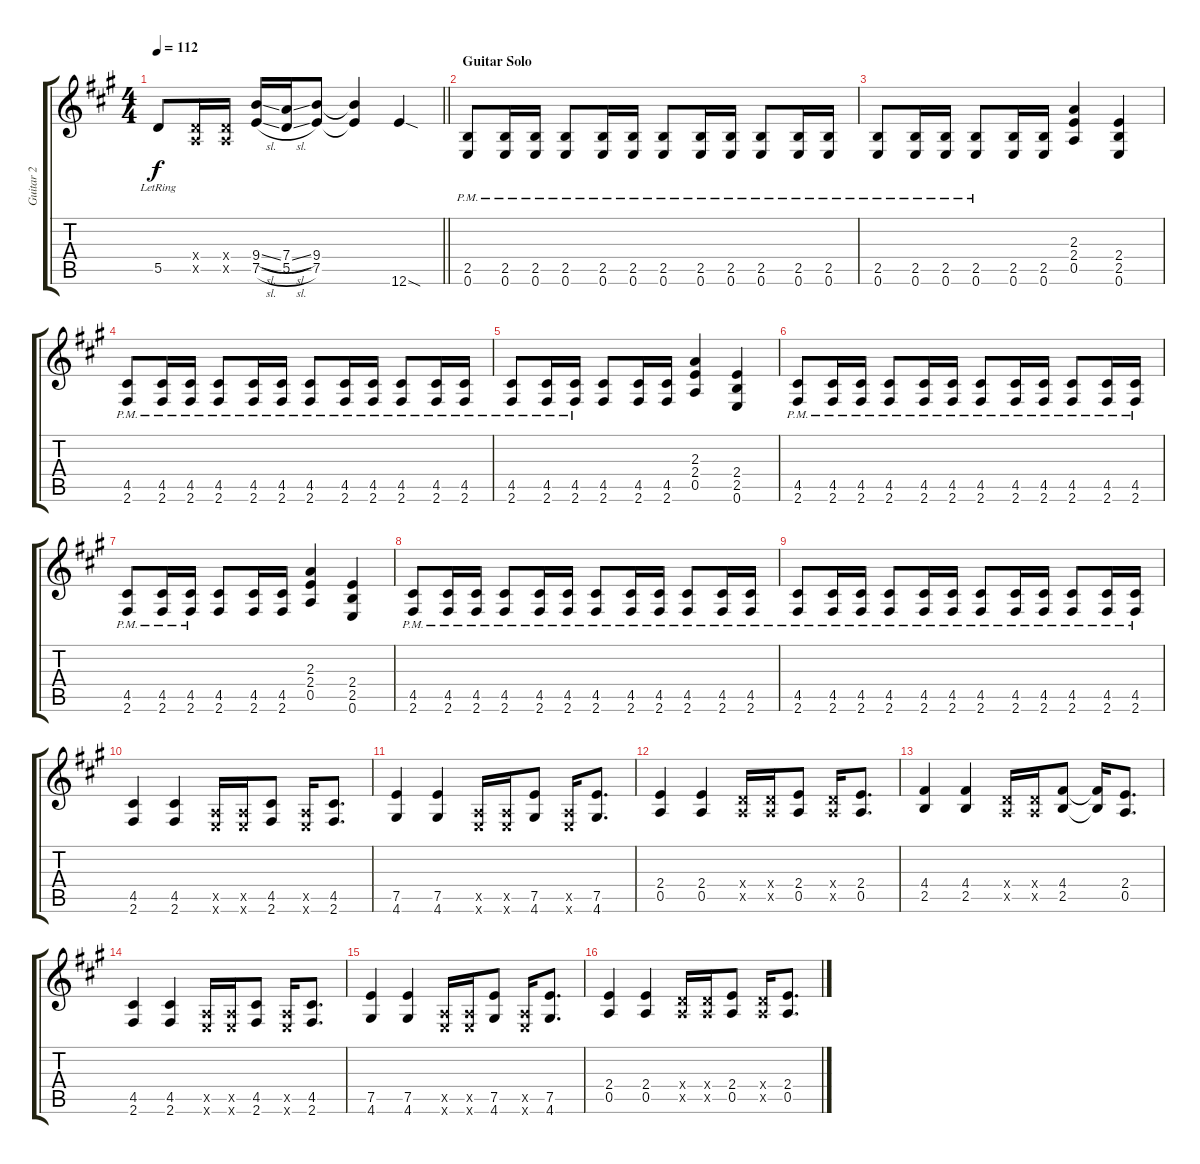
\track ("Guitar 2" "Guitar 2") {instrument distortionguitar}
\staff {score tabs}
\tuning (E4 B3 G3 D3 A2 E2) {hide}
\ts (4 4)
\tempo 112
\clef g2
\barLineRight lightlight
\ks a
5.5{lr}.8{dy f} (0.4{x} 0.5{x}).16 (0.4{x} 0.5{x}).16 (9.4{sl} 7.5{sl}).16 (7.4{sl} 5.5{sl}).16 (9.4 7.5).8 (9.4{t} 7.5{t}).4 12.6{sod}.4 |
\section ("" "Guitar Solo")
(2.5{pm} 0.6{pm}).8 (2.5{pm} 0.6{pm}).16 (2.5{pm} 0.6{pm}).16 (2.5{pm} 0.6{pm}).8 (2.5{pm} 0.6{pm}).16 (2.5{pm} 0.6{pm}).16 (2.5{pm} 0.6{pm}).8 (2.5{pm} 0.6{pm}).16 (2.5{pm} 0.6{pm}).16 (2.5{pm} 0.6{pm}).8 (2.5{pm} 0.6{pm}).16 (2.5{pm} 0.6{pm}).16 |
(2.5{pm} 0.6{pm}).8 (2.5{pm} 0.6{pm}).16 (2.5{pm} 0.6{pm}).16 (2.5{pm} 0.6{pm}).8 (2.5 0.6).16 (2.5 0.6).16 (2.3 2.4 0.5).4 (2.4 2.5 0.6).4 |
(4.5{pm} 2.6{pm}).8 (4.5{pm} 2.6{pm}).16 (4.5{pm} 2.6{pm}).16 (4.5{pm} 2.6{pm}).8 (4.5{pm} 2.6{pm}).16 (4.5{pm} 2.6{pm}).16 (4.5{pm} 2.6{pm}).8 (4.5{pm} 2.6{pm}).16 (4.5{pm} 2.6{pm}).16 (4.5{pm} 2.6{pm}).8 (4.5{pm} 2.6{pm}).16 (4.5{pm} 2.6{pm}).16 |
(4.5{pm} 2.6{pm}).8 (4.5{pm} 2.6{pm}).16 (4.5{pm} 2.6{pm}).16 (4.5 2.6).8 (4.5 2.6).16 (4.5 2.6).16 (2.3 2.4 0.5).4 (2.4 2.5 0.6).4 |
(4.5{pm} 2.6{pm}).8 (4.5{pm} 2.6{pm}).16 (4.5{pm} 2.6{pm}).16 (4.5{pm} 2.6{pm}).8 (4.5{pm} 2.6{pm}).16 (4.5{pm} 2.6{pm}).16 (4.5{pm} 2.6{pm}).8 (4.5{pm} 2.6{pm}).16 (4.5{pm} 2.6{pm}).16 (4.5{pm} 2.6{pm}).8 (4.5{pm} 2.6{pm}).16 (4.5{pm} 2.6{pm}).16 |
(4.5{pm} 2.6{pm}).8 (4.5{pm} 2.6{pm}).16 (4.5{pm} 2.6{pm}).16 (4.5 2.6).8 (4.5 2.6).16 (4.5 2.6).16 (2.3 2.4 0.5).4 (2.4 2.5 0.6).4 |
(4.5{pm} 2.6{pm}).8 (4.5{pm} 2.6{pm}).16 (4.5{pm} 2.6{pm}).16 (4.5{pm} 2.6{pm}).8 (4.5{pm} 2.6{pm}).16 (4.5{pm} 2.6{pm}).16 (4.5{pm} 2.6{pm}).8 (4.5{pm} 2.6{pm}).16 (4.5{pm} 2.6{pm}).16 (4.5{pm} 2.6{pm}).8 (4.5{pm} 2.6{pm}).16 (4.5{pm} 2.6{pm}).16 |
(4.5{pm} 2.6{pm}).8 (4.5{pm} 2.6{pm}).16 (4.5{pm} 2.6{pm}).16 (4.5{pm} 2.6{pm}).8 (4.5{pm} 2.6{pm}).16 (4.5{pm} 2.6{pm}).16 (4.5{pm} 2.6{pm}).8 (4.5{pm} 2.6{pm}).16 (4.5{pm} 2.6{pm}).16 (4.5{pm} 2.6{pm}).8 (4.5{pm} 2.6{pm}).16 (4.5{pm} 2.6{pm}).16 |
(4.5 2.6).4 (4.5 2.6).4 (0.5{x} 0.6{x}).16 (0.5{x} 0.6{x}).16 (4.5 2.6).8 (0.5{x} 0.6{x}).16 (4.5 2.6).8{d} |
(7.5 4.6).4 (7.5 4.6).4 (0.5{x} 0.6{x}).16 (0.5{x} 0.6{x}).16 (7.5 4.6).8 (0.5{x} 0.6{x}).16 (7.5 4.6).8{d} |
(2.4 0.5).4 (2.4 0.5).4 (0.4{x} 0.5{x}).16 (0.4{x} 0.5{x}).16 (2.4 0.5).8 (0.4{x} 0.5{x}).16 (2.4 0.5).8{d} |
(4.4 2.5).4 (4.4 2.5).4 (0.4{x} 0.5{x}).16 (0.4{x} 0.5{x}).16 (4.4 2.5).8 (4.4{t} 2.5{t}).16 (2.4 0.5).8{d} |
(4.5 2.6).4 (4.5 2.6).4 (0.5{x} 0.6{x}).16 (0.5{x} 0.6{x}).16 (4.5 2.6).8 (0.5{x} 0.6{x}).16 (4.5 2.6).8{d} |
(7.5 4.6).4 (7.5 4.6).4 (0.5{x} 0.6{x}).16 (0.5{x} 0.6{x}).16 (7.5 4.6).8 (0.5{x} 0.6{x}).16 (7.5 4.6).8{d} |
(2.4 0.5).4 (2.4 0.5).4 (0.4{x} 0.5{x}).16 (0.4{x} 0.5{x}).16 (2.4 0.5).8 (0.4{x} 0.5{x}).16 (2.4 0.5).8{d}
